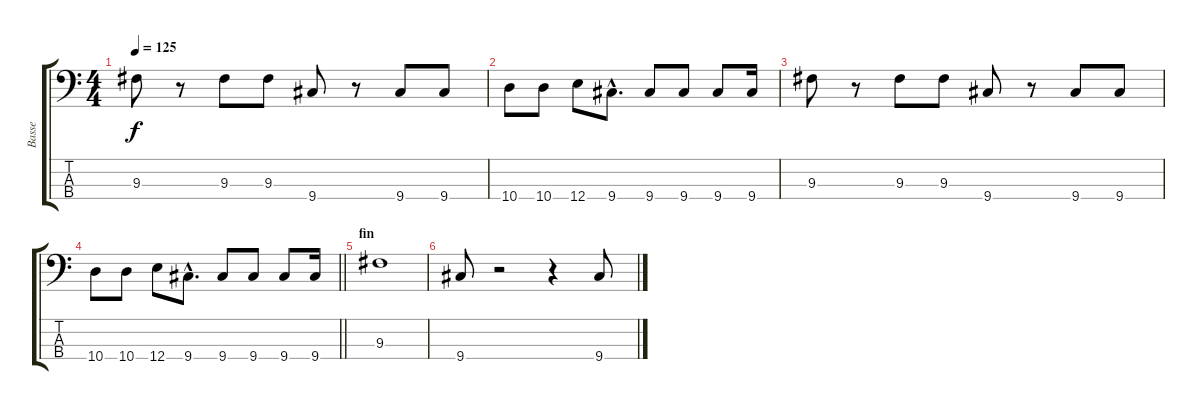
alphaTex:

\track ("Basse" "Basse") {instrument electricbassfinger}
\staff {score tabs}
\tuning (G2 D2 A1 E1) {hide}
\ts (4 4)
\tempo 125
\clef f4
\ks c
9.3.8{dy f} r.8 9.3.8 9.3.8 9.4.8 r.8 9.4.8 9.4.8 |
10.4.8 10.4.8 12.4.8 9.4{hac}.8{d} 9.4.8 9.4.8 9.4.8 9.4.16 |
9.3.8 r.8 9.3.8 9.3.8 9.4.8 r.8 9.4.8 9.4.8 |
\barLineRight lightlight
10.4.8 10.4.8 12.4.8 9.4{hac}.8{d} 9.4.8 9.4.8 9.4.8 9.4.16 |
\section ("" "fin")
9.3.1 |
9.4.8 r.2 r.4 9.4.8
